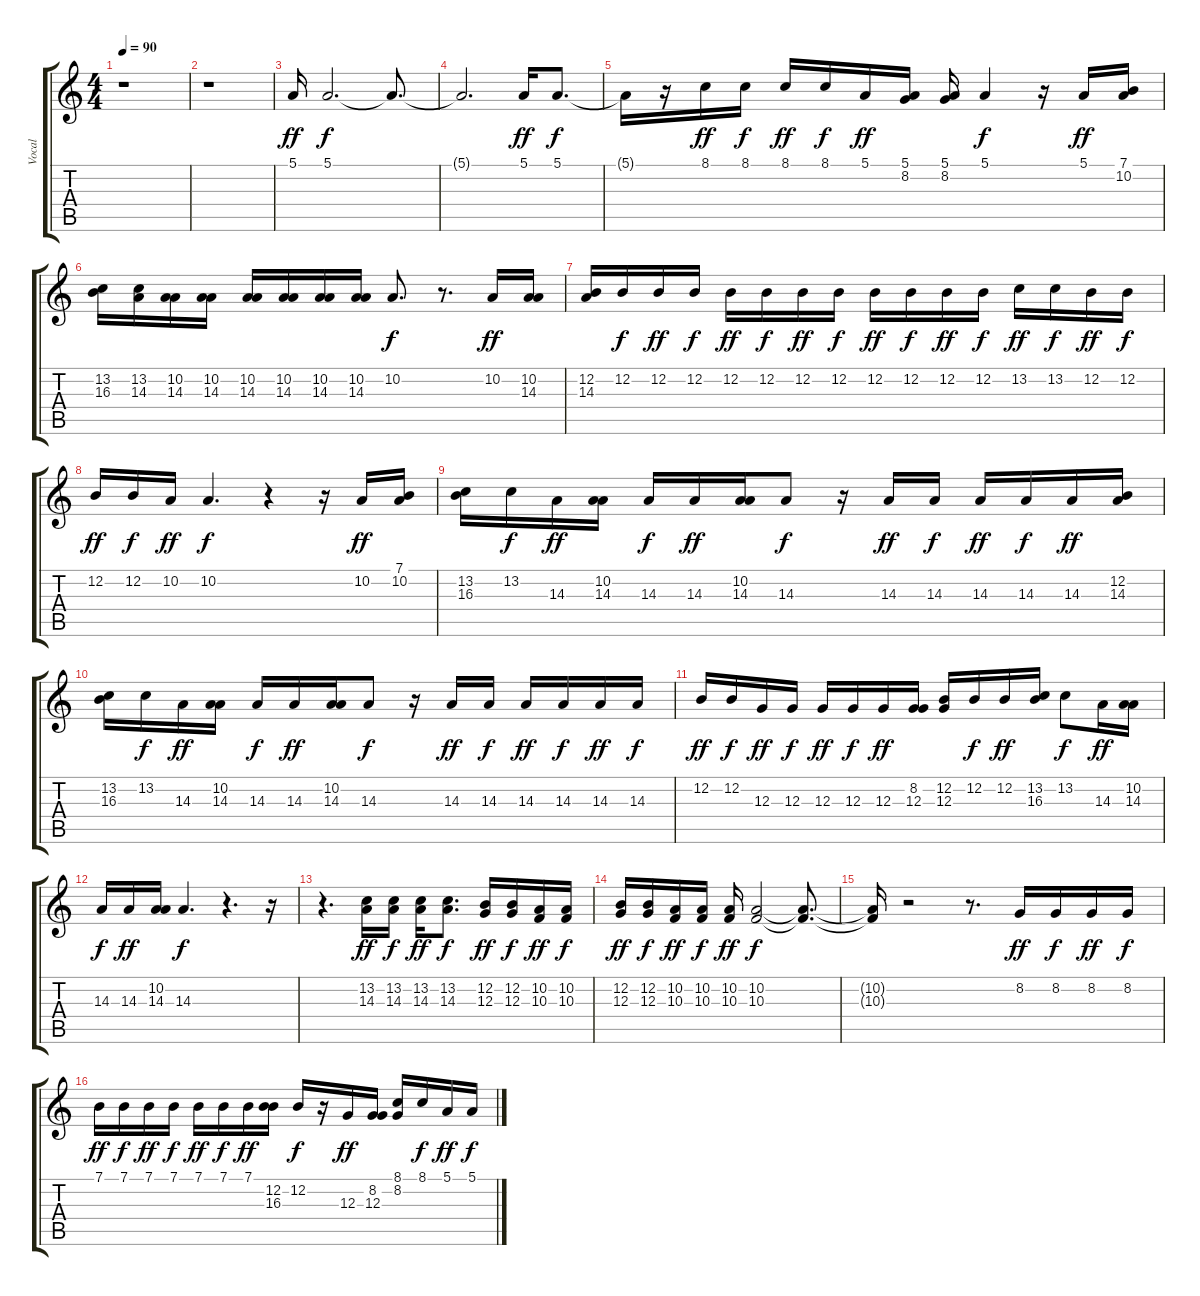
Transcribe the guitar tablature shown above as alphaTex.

\track ("Vocal" "Vocal") {instrument fx5brightness}
\staff {score tabs}
\tuning (E4 B3 G3 D3 A2 E2) {hide}
\ts (4 4)
\tempo 90
\clef g2
\ks c
r.1{dy f} |
r.1 |
5.1.16{dy ff} 5.1.2{d dy f} 5.1{t}.8{d} |
5.1{t}.2{d} 5.1.16{dy ff} 5.1.8{d dy f} |
5.1{t}.16 r.16 8.1.16{dy ff} 8.1.16{dy f} 8.1.16{dy ff} 8.1.16{dy f} 5.1.16{dy ff} (5.1 8.2).16 (5.1 8.2).16 5.1.4{dy f} r.16 5.1.16{dy ff} (7.1 10.2).16 |
(13.2 16.3).16 (13.2 14.3).16 (10.2 14.3).16 (10.2 14.3).16 (10.2 14.3).16 (10.2 14.3).16 (10.2 14.3).16 (10.2 14.3).16 10.2.8{d dy f} r.8{d} 10.2.16{dy ff} (10.2 14.3).16 |
(12.2 14.3).16 12.2.16{dy f} 12.2.16{dy ff} 12.2.16{dy f} 12.2.16{dy ff} 12.2.16{dy f} 12.2.16{dy ff} 12.2.16{dy f} 12.2.16{dy ff} 12.2.16{dy f} 12.2.16{dy ff} 12.2.16{dy f} 13.2.16{dy ff} 13.2.16{dy f} 12.2.16{dy ff} 12.2.16{dy f} |
12.2.16{dy ff} 12.2.16{dy f} 10.2.16{dy ff} 10.2.4{d dy f} r.4 r.16 10.2.16{dy ff} (7.1 10.2).16 |
(13.2 16.3).16 13.2.16{dy f} 14.3.16{dy ff} (10.2 14.3).16 14.3.16{dy f} 14.3.16{dy ff} (10.2 14.3).16 14.3.8{dy f} r.16 14.3.16{dy ff} 14.3.16{dy f} 14.3.16{dy ff} 14.3.16{dy f} 14.3.16{dy ff} (12.2 14.3).16 |
(13.2 16.3).16 13.2.16{dy f} 14.3.16{dy ff} (10.2 14.3).16 14.3.16{dy f} 14.3.16{dy ff} (10.2 14.3).16 14.3.8{dy f} r.16 14.3.16{dy ff} 14.3.16{dy f} 14.3.16{dy ff} 14.3.16{dy f} 14.3.16{dy ff} 14.3.16{dy f} |
12.2.16{dy ff} 12.2.16{dy f} 12.3.16{dy ff} 12.3.16{dy f} 12.3.16{dy ff} 12.3.16{dy f} 12.3.16{dy ff} (8.2 12.3).16 (12.2 12.3).16 12.2.16{dy f} 12.2.16{dy ff} (13.2 16.3).16 13.2.8{dy f} 14.3.16{dy ff} (10.2 14.3).16 |
14.3.16{dy f} 14.3.16{dy ff} (10.2 14.3).16 14.3.4{d dy f} r.4{d} r.16 |
r.4{d} (13.2 14.3).16{dy ff} (13.2 14.3).16{dy f} (13.2 14.3).16{dy ff} (13.2 14.3).8{d dy f} (12.2 12.3).16{dy ff} (12.2 12.3).16{dy f} (10.2 10.3).16{dy ff} (10.2 10.3).16{dy f} |
(12.2 12.3).16{dy ff} (12.2 12.3).16{dy f} (10.2 10.3).16{dy ff} (10.2 10.3).16{dy f} (10.2 10.3).16{dy ff} (10.2 10.3).2{dy f} (10.2{t} 10.3{t}).8{d} |
(10.2{t} 10.3{t}).16 r.2 r.8{d} 8.2.16{dy ff} 8.2.16{dy f} 8.2.16{dy ff} 8.2.16{dy f} |
7.1.16{dy ff} 7.1.16{dy f} 7.1.16{dy ff} 7.1.16{dy f} 7.1.16{dy ff} 7.1.16{dy f} 7.1.16{dy ff} (12.2 16.3).16 12.2.16{dy f} r.16 12.3.16{dy ff} (8.2 12.3).16 (8.1 8.2).16 8.1.16{dy f} 5.1.16{dy ff} 5.1.16{dy f}
